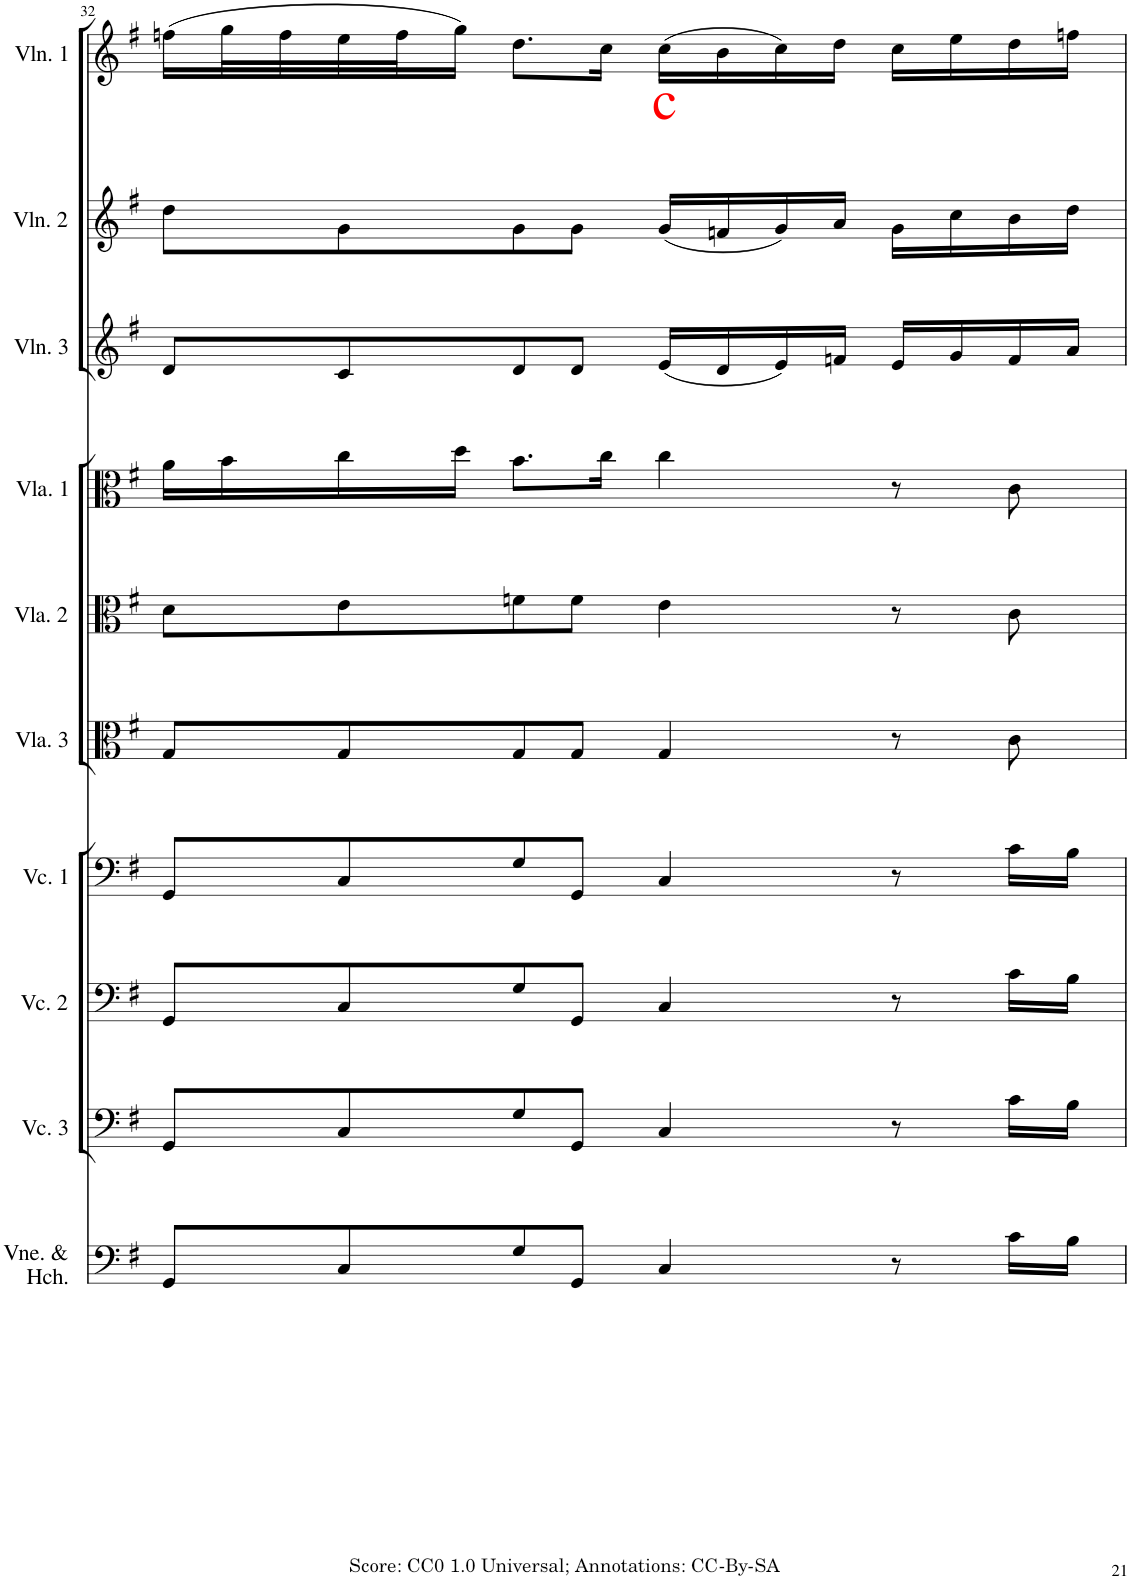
**kern	**kern	**kern	**kern	**kern	**kern	**kern	**kern	**kern	**kern	**text
*part10	*part9	*part8	*part7	*part6	*part5	*part4	*part3	*part2	*part1	*part1
*staff10	*staff9	*staff8	*staff7	*staff6	*staff5	*staff4	*staff3	*staff2	*staff1	*staff1
*I"Violone &amp; Harpsichord	*I"Violoncello 3	*I"Violoncello 2	*I"Violoncello 1	*I"Viola 3	*I"Viola 2	*I"Viola 1	*I"Violin 3	*I"Violin 2	*I"Violin 1	*
*I'Vne. &amp; Hch.	*I'Vc. 3	*I'Vc. 2	*I'Vc. 1	*I'Vla. 3	*I'Vla. 2	*I'Vla. 1	*I'Vln. 3	*I'Vln. 2	*I'Vln. 1	*
!!LO:PB:g=z
*clefF4	*clefF4	*clefF4	*clefF4	*clefC3	*clefC3	*clefC3	*clefG2	*clefG2	*clefG2	*
*k[f#]	*k[f#]	*k[f#]	*k[f#]	*k[f#]	*k[f#]	*k[f#]	*k[f#]	*k[f#]	*k[f#]	*
*M4/4	*M4/4	*M4/4	*M4/4	*M4/4	*M4/4	*M4/4	*M4/4	*M4/4	*M4/4	*
*met(c|)	*met(c|)	*met(c|)	*met(c|)	*met(c|)	*met(c|)	*met(c|)	*met(c|)	*met(c|)	*met(c|)	*
=32	=32	=32	=32	=32	=32	=32	=32	=32	=32	=32
8GG/L	8GG/L	8GG/L	8GG/L	8G/L	8d\L	16a\LL	8d/L	8dd\L	(16ffn\LL	.
.	.	.	.	.	.	16b\	.	.	32gg\L	.
.	.	.	.	.	.	.	.	.	32ff\	.
8C/	8C/	8C/	8C/	8G/	8e\	16cc\	8c/	8g\	32ee\	.
.	.	.	.	.	.	.	.	.	32ff\J	.
.	.	.	.	.	.	16dd\JJ	.	.	16gg\JJ)	.
8G/	8G/	8G/	8G/	8G/	8fn\	8.b\L	8d/	8g\	8.dd\L	.
8GG/J	8GG/J	8GG/J	8GG/J	8G/J	8f\J	.	8d/J	8g\J	.	.
.	.	.	.	.	.	16cc\Jk	.	.	16cc\Jk	.
!	!	!	!	!	!	!	!	!	!	!LO:LY:b:color=#FF0000
4C/	4C/	4C/	4C/	4G/	4e\	4cc\	(16e/LL	(16g/LL	(16cc\LL	c
.	.	.	.	.	.	.	16d/	16fn/	16b\	.
.	.	.	.	.	.	.	16e/)	16g/)	16cc\)	.
.	.	.	.	.	.	.	16fn/JJ	16a/JJ	16dd\JJ	.
8r	8r	8r	8r	8r	8r	8r	16e/LL	16g\LL	16cc\LL	.
.	.	.	.	.	.	.	16g/	16cc\	16ee\	.
16c\LL	16c\LL	16c\LL	16c\LL	8c\	8c\	8c\	16f/	16b\	16dd\	.
16B\JJ	16B\JJ	16B\JJ	16B\JJ	.	.	.	16a/JJ	16dd\JJ	16ffn\JJ	.
=	=	=	=	=	=	=	=	=	=	=
*-	*-	*-	*-	*-	*-	*-	*-	*-	*-	*-
